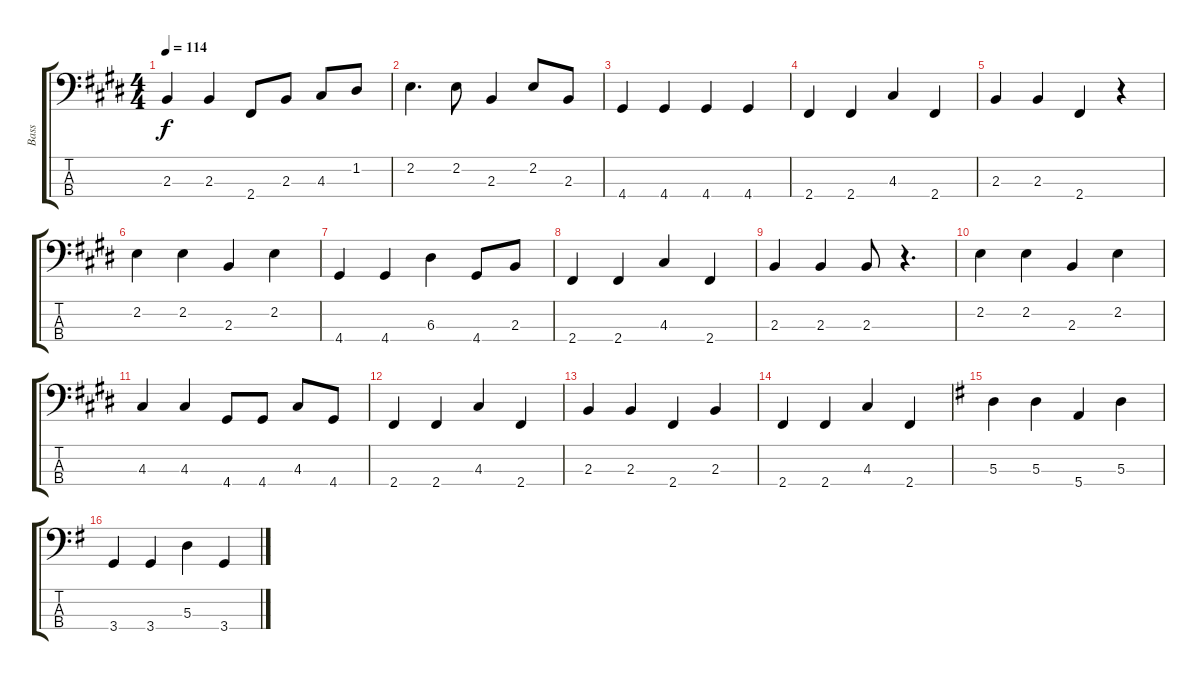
\track ("Bass" "Bass") {instrument electricbassfinger}
\staff {score tabs}
\tuning (G2 D2 A1 E1) {hide}
\ts (4 4)
\tempo 114
\clef f4
\ks e
2.3.4{dy f} 2.3.4 2.4.8 2.3.8 4.3.8 1.2.8 |
2.2.4{d} 2.2.8 2.3.4 2.2.8 2.3.8 |
4.4.4 4.4.4 4.4.4 4.4.4 |
2.4.4 2.4.4 4.3.4 2.4.4 |
2.3.4 2.3.4 2.4.4 r.4 |
2.2.4 2.2.4 2.3.4 2.2.4 |
4.4.4 4.4.4 6.3.4 4.4.8 2.3.8 |
2.4.4 2.4.4 4.3.4 2.4.4 |
2.3.4 2.3.4 2.3.8 r.4{d} |
2.2.4 2.2.4 2.3.4 2.2.4 |
4.3.4 4.3.4 4.4.8 4.4.8 4.3.8 4.4.8 |
2.4.4 2.4.4 4.3.4 2.4.4 |
2.3.4 2.3.4 2.4.4 2.3.4 |
2.4.4 2.4.4 4.3.4 2.4.4 |
\ks g
5.3.4 5.3.4 5.4.4 5.3.4 |
3.4.4 3.4.4 5.3.4 3.4.4
